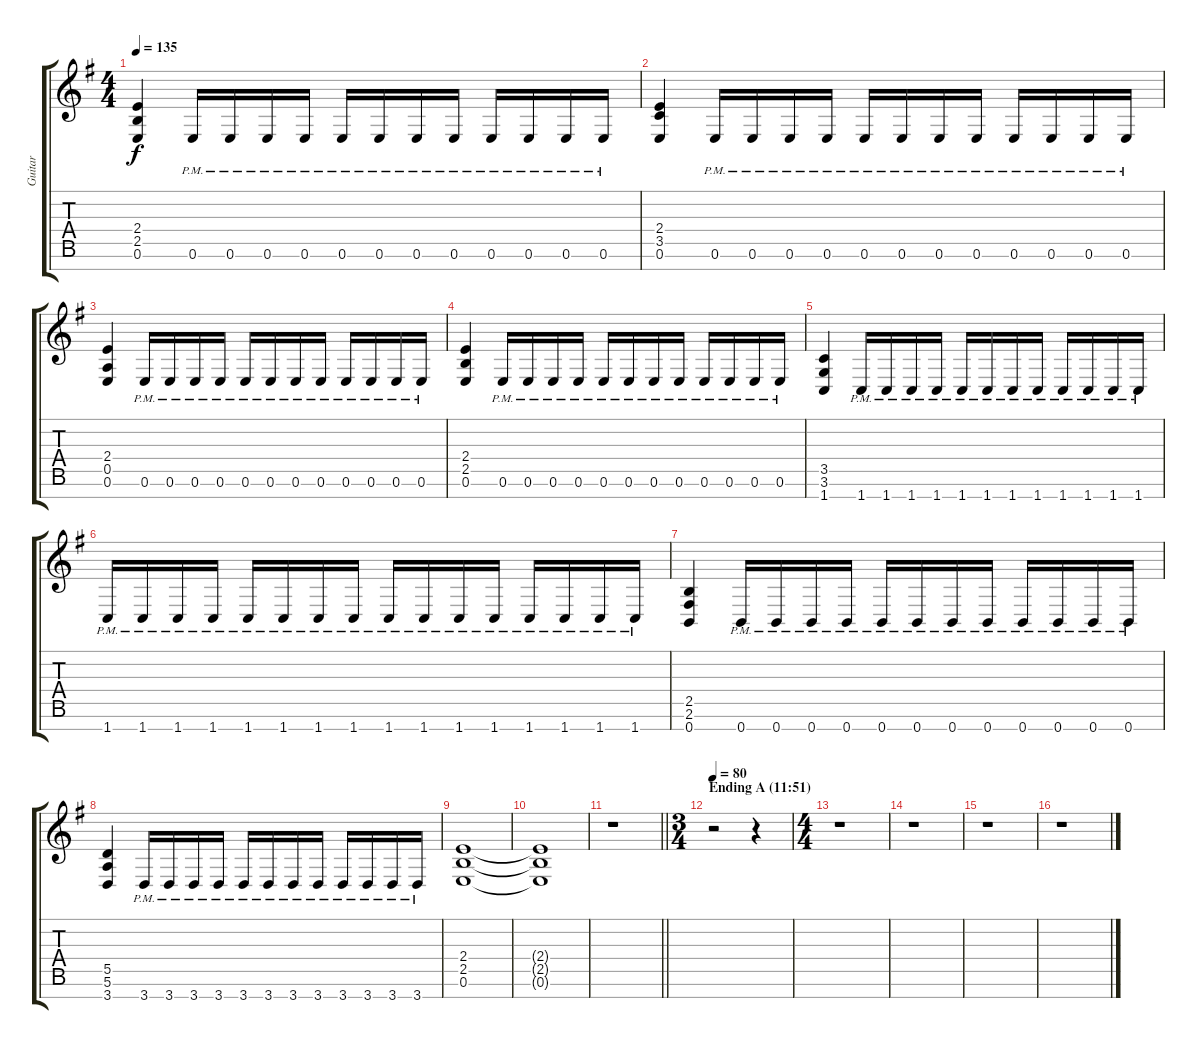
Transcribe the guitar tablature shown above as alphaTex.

\track ("Guitar" "Guitar") {instrument distortionguitar}
\staff {score tabs}
\tuning (E4 B3 G3 D3 A2 E2 B1) {hide}
\ts (4 4)
\tempo 135
\clef g2
\ks eminor
(2.4 2.5 0.6).4{dy f} 0.6{pm}.16 0.6{pm}.16 0.6{pm}.16 0.6{pm}.16 0.6{pm}.16 0.6{pm}.16 0.6{pm}.16 0.6{pm}.16 0.6{pm}.16 0.6{pm}.16 0.6{pm}.16 0.6{pm}.16 |
(2.4 3.5 0.6).4 0.6{pm}.16 0.6{pm}.16 0.6{pm}.16 0.6{pm}.16 0.6{pm}.16 0.6{pm}.16 0.6{pm}.16 0.6{pm}.16 0.6{pm}.16 0.6{pm}.16 0.6{pm}.16 0.6{pm}.16 |
(2.4 0.5 0.6).4 0.6{pm}.16 0.6{pm}.16 0.6{pm}.16 0.6{pm}.16 0.6{pm}.16 0.6{pm}.16 0.6{pm}.16 0.6{pm}.16 0.6{pm}.16 0.6{pm}.16 0.6{pm}.16 0.6{pm}.16 |
(2.4 2.5 0.6).4 0.6{pm}.16 0.6{pm}.16 0.6{pm}.16 0.6{pm}.16 0.6{pm}.16 0.6{pm}.16 0.6{pm}.16 0.6{pm}.16 0.6{pm}.16 0.6{pm}.16 0.6{pm}.16 0.6{pm}.16 |
(3.5 3.6 1.7).4 1.7{pm}.16 1.7{pm}.16 1.7{pm}.16 1.7{pm}.16 1.7{pm}.16 1.7{pm}.16 1.7{pm}.16 1.7{pm}.16 1.7{pm}.16 1.7{pm}.16 1.7{pm}.16 1.7{pm}.16 |
1.7{pm}.16 1.7{pm}.16 1.7{pm}.16 1.7{pm}.16 1.7{pm}.16 1.7{pm}.16 1.7{pm}.16 1.7{pm}.16 1.7{pm}.16 1.7{pm}.16 1.7{pm}.16 1.7{pm}.16 1.7{pm}.16 1.7{pm}.16 1.7{pm}.16 1.7{pm}.16 |
(2.5 2.6 0.7).4 0.7{pm}.16 0.7{pm}.16 0.7{pm}.16 0.7{pm}.16 0.7{pm}.16 0.7{pm}.16 0.7{pm}.16 0.7{pm}.16 0.7{pm}.16 0.7{pm}.16 0.7{pm}.16 0.7{pm}.16 |
(5.5 5.6 3.7).4 3.7{pm}.16 3.7{pm}.16 3.7{pm}.16 3.7{pm}.16 3.7{pm}.16 3.7{pm}.16 3.7{pm}.16 3.7{pm}.16 3.7{pm}.16 3.7{pm}.16 3.7{pm}.16 3.7{pm}.16 |
(2.4 2.5 0.6).1{volume 8} |
(2.4{t} 2.5{t} 0.6{t}).1 |
\barLineRight lightlight
r.1 |
\ts (3 4)
\section ("" "Ending A (11:51)")
\tempo 80
r.2 r.4 |
\ts (4 4)
r.1 |
r.1 |
r.1 |
r.1
